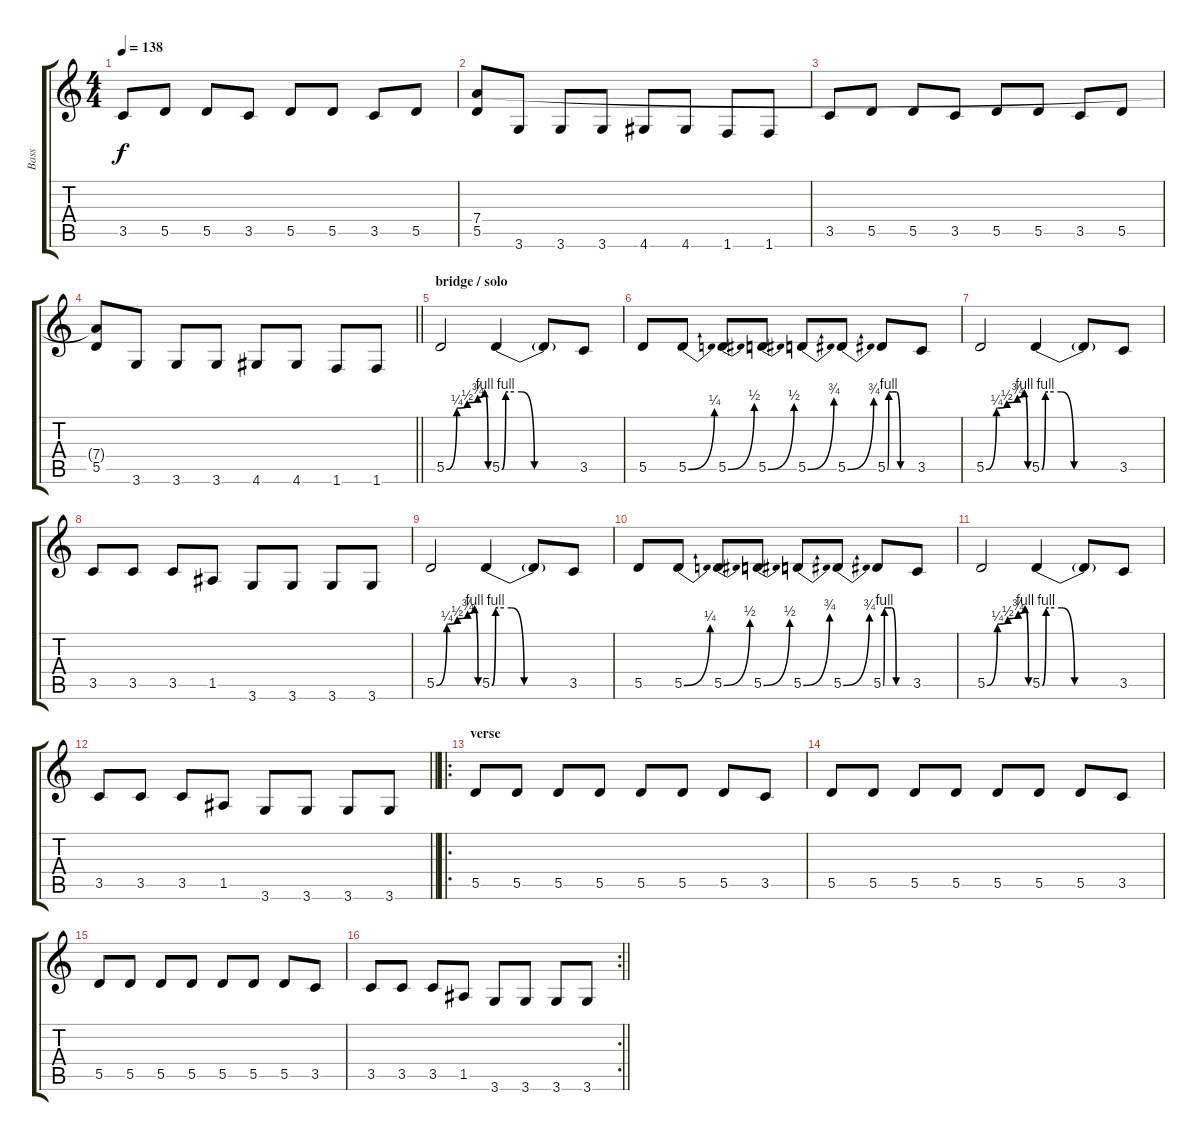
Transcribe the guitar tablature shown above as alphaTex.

\track ("Bass" "Bass") {instrument electricbassfinger}
\staff {score tabs}
\tuning (E4 B3 G3 D3 A2 E2) {hide}
\ts (4 4)
\tempo 138
\clef g2
\ks c
3.5.8{dy f} 5.5.8 5.5.8 3.5.8 5.5.8 5.5.8 3.5.8 5.5.8 |
(7.4{t} 5.5).8 3.6.8 3.6.8 3.6.8 4.6.8 4.6.8 1.6.8 1.6.8 |
3.5.8 5.5.8 5.5.8 3.5.8 5.5.8 5.5.8 3.5.8 5.5.8 |
\barLineRight lightlight
(7.4{t} 5.5).8 3.6.8 3.6.8 3.6.8 4.6.8 4.6.8 1.6.8 1.6.8 |
\section ("" "bridge / solo")
5.5{be (custom 0 0 15 1 30 2 45 3 55 4 60 0)}.2 5.5{be (custom 0 0 3 4 5 4 15 4 25 0 60 0)}.4 5.5{t}.8 3.5.8 |
5.5.8 5.5{be (bend 0 0 60 1)}.8 5.5{be (bend 0 0 60 2)}.8 5.5{be (bend 0 0 60 2)}.8 5.5{be (bend 0 0 60 3)}.8 5.5{be (bend 0 0 60 3)}.8 5.5{be (custom 0 0 3 4 10 4 20 4 30 0 60 0)}.8 3.5.8 |
5.5{be (custom 0 0 15 1 30 2 45 3 55 4 60 0)}.2 5.5{be (custom 0 0 3 4 5 4 15 4 25 0 60 0)}.4 5.5{t}.8 3.5.8 |
3.5.8 3.5.8 3.5.8 1.5.8 3.6.8 3.6.8 3.6.8 3.6.8 |
5.5{be (custom 0 0 15 1 30 2 45 3 55 4 60 0)}.2 5.5{be (custom 0 0 3 4 5 4 15 4 25 0 60 0)}.4 5.5{t}.8 3.5.8 |
5.5.8 5.5{be (bend 0 0 60 1)}.8 5.5{be (bend 0 0 60 2)}.8 5.5{be (bend 0 0 60 2)}.8 5.5{be (bend 0 0 60 3)}.8 5.5{be (bend 0 0 60 3)}.8 5.5{be (custom 0 0 3 4 10 4 20 4 30 0 60 0)}.8 3.5.8 |
5.5{be (custom 0 0 15 1 30 2 45 3 55 4 60 0)}.2 5.5{be (custom 0 0 3 4 5 4 15 4 25 0 60 0)}.4 5.5{t}.8 3.5.8 |
\barLineRight lightlight
3.5.8 3.5.8 3.5.8 1.5.8 3.6.8 3.6.8 3.6.8 3.6.8 |
\ro
\section ("" "verse")
5.5.8 5.5.8 5.5.8 5.5.8 5.5.8 5.5.8 5.5.8 3.5.8 |
5.5.8 5.5.8 5.5.8 5.5.8 5.5.8 5.5.8 5.5.8 3.5.8 |
5.5.8 5.5.8 5.5.8 5.5.8 5.5.8 5.5.8 5.5.8 3.5.8 |
\rc 2
\barLineRight lightlight
3.5.8 3.5.8 3.5.8 1.5.8 3.6.8 3.6.8 3.6.8 3.6.8
